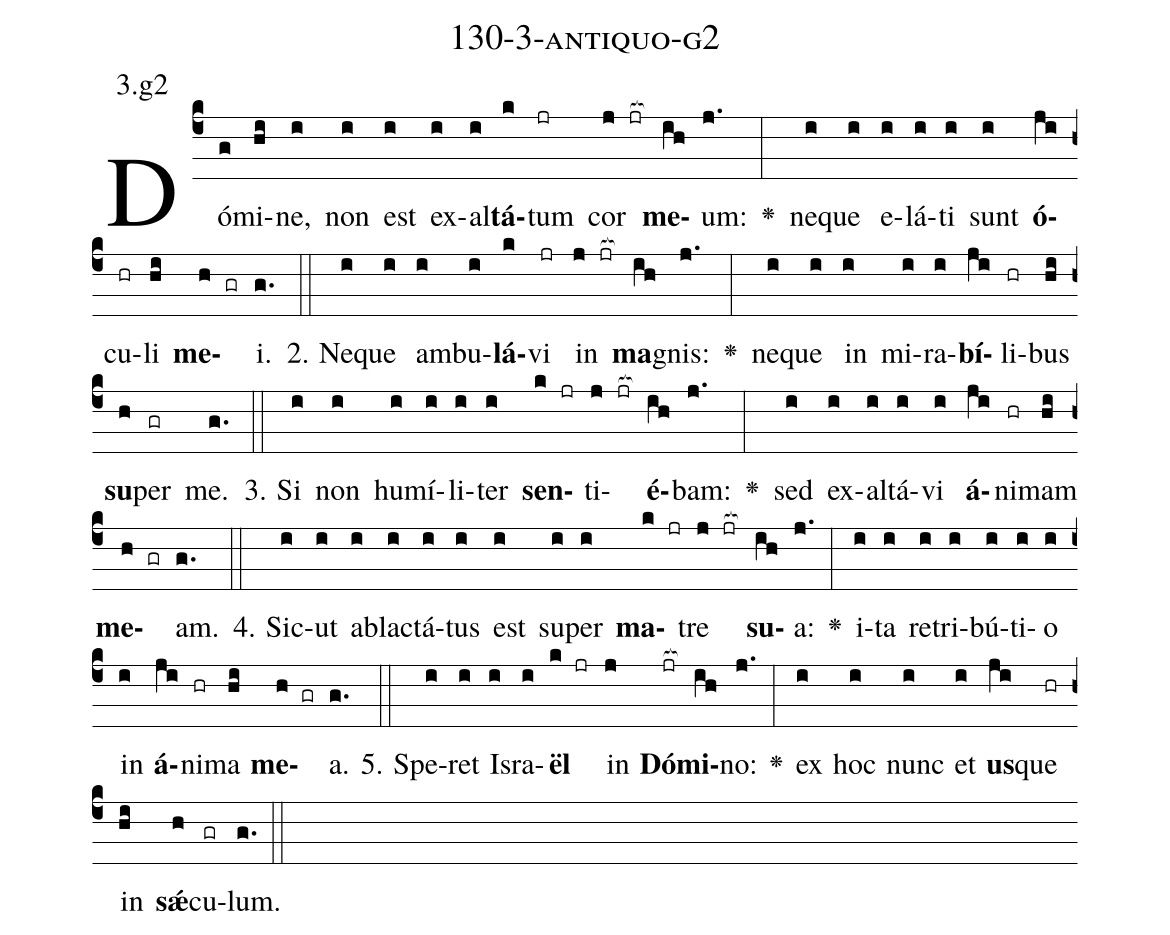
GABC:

name: 130-3-antiquo-g2;
annotation: 3.g2;
%%
(c4)Dó(g)mi(hi)ne,(i) non(i) est(i) ex(i)al(i)<b>tá</b>(k)tum(jr) cor(j jr[ocb:1{]) <b>me</b>(ih[ocb:0}])um:(j.) <v>\greheightstar</v>(:) ne(i)que(i) e(i)lá(i)ti(i) sunt(i) <b>ó</b>(ji)cu(hr)li(hi) <b>me</b>(h gr)i.(g.) (::)
2. Ne(i)que(i) am(i)bu(i)<b>lá</b>(k)vi(jr) in(j jr[ocb:1{]) <b>ma</b>(ih[ocb:0}])gnis:(j.) <v>\greheightstar</v>(:) ne(i)que(i) in(i) mi(i)ra(i)<b>bí</b>(ji)li(hr)bus(hi) <b>su</b>(h)per(gr) me.(g.) (::)
3. Si(i) non(i) hu(i)mí(i)li(i)ter(i) <b>sen</b>(k jr)ti(j jr[ocb:1{])<b>é</b>(ih[ocb:0}])bam:(j.) <v>\greheightstar</v>(:) sed(i) ex(i)al(i)tá(i)vi(i) <b>á</b>(ji)ni(hr)mam(hi) <b>me</b>(h gr)am.(g.) (::)
4. Sic(i)ut(i) ab(i)lac(i)tá(i)tus(i) est(i) su(i)per(i) <b>ma</b>(k jr)tre(j jr[ocb:1{]) <b>su</b>(ih[ocb:0}])a:(j.) <v>\greheightstar</v>(:) i(i)ta(i) re(i)tri(i)bú(i)ti(i)o(i) in(i) <b>á</b>(ji)ni(hr)ma(hi) <b>me</b>(h gr)a.(g.) (::)
5. Spe(i)ret(i) Is(i)ra(i)<b>ël</b>(k jr) in(j) <b>Dó</b>(jr[ocb:1{])<b>mi</b>(ih[ocb:0}])no:(j.) <v>\greheightstar</v>(:) ex(i) hoc(i) nunc(i) et(i) <b>us</b>(ji)que(hr) in(hi) <b>sǽ</b>(h)cu(gr)lum.(g.) (::)
